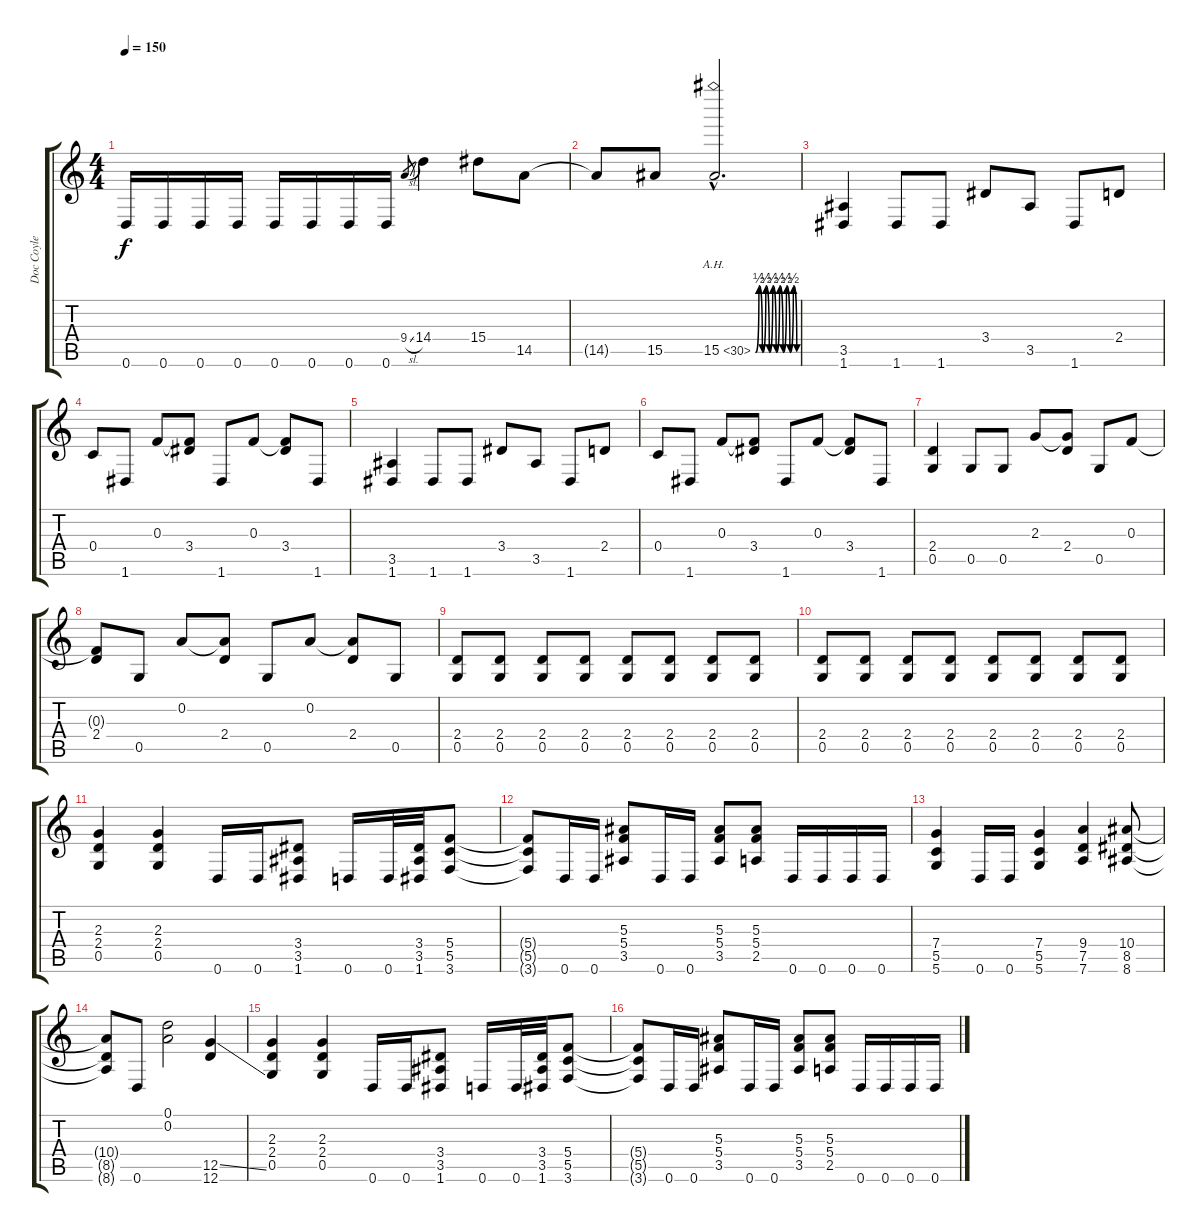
\track ("Doc Coyle" "Doc Coyle") {instrument distortionguitar}
\staff {score tabs}
\tuning (D4 A3 F3 C3 G2 D2) {hide}
\ts (4 4)
\tempo 150
\clef g2
\ks c
0.6.16{dy f} 0.6.16 0.6.16 0.6.16 0.6.16 0.6.16 0.6.16 0.6.16 9.4{sl}.8{gr} 14.4.4 15.4.8 14.5.8 |
14.5{t}.8 15.5.8 15.5{be (custom 0 0 5 2 10 0 15 2 20 0 25 2 30 0 35 2 40 0 45 2 50 0 55 2 60 0) ah 15 hac}.2{d} |
(3.5 1.6).4 1.6.8 1.6.8 3.4.8 3.5.8 1.6.8 2.4.8 |
0.4.8 1.6.8 0.3.8 (0.3{t} 3.4).8 1.6.8 0.3.8 (0.3{t} 3.4).8 1.6.8 |
(3.5 1.6).4 1.6.8 1.6.8 3.4.8 3.5.8 1.6.8 2.4.8 |
0.4.8 1.6.8 0.3.8 (0.3{t} 3.4).8 1.6.8 0.3.8 (0.3{t} 3.4).8 1.6.8 |
(2.4 0.5).4 0.5.8 0.5.8 2.3.8 (2.3{t} 2.4).8 0.5.8 0.3.8 |
(0.3{t} 2.4).8 0.5.8 0.2.8 (0.2{t} 2.4).8 0.5.8 0.2.8 (0.2{t} 2.4).8 0.5.8 |
(2.4 0.5).8 (2.4 0.5).8 (2.4 0.5).8 (2.4 0.5).8 (2.4 0.5).8 (2.4 0.5).8 (2.4 0.5).8 (2.4 0.5).8 |
(2.4 0.5).8 (2.4 0.5).8 (2.4 0.5).8 (2.4 0.5).8 (2.4 0.5).8 (2.4 0.5).8 (2.4 0.5).8 (2.4 0.5).8 |
(2.3 2.4 0.5).4 (2.3 2.4 0.5).4 0.6.16 0.6.16 (3.4 3.5 1.6).8 0.6.16 0.6.32 (3.4 3.5 1.6).32 (5.4 5.5 3.6).8 |
(5.4{t} 5.5{t} 3.6{t}).8 0.6.16 0.6.16 (5.3 5.4 3.5).8 0.6.16 0.6.16 (5.3 5.4 3.5).8 (5.3 5.4 2.5).8 0.6.16 0.6.16 0.6.16 0.6.16 |
(7.4 5.5 5.6).4 0.6.16 0.6.16 (7.4 5.5 5.6).4 (9.4 7.5 7.6).4 (10.4 8.5 8.6).8 |
(10.4{t} 8.5{t} 8.6{t}).8 0.6.8 (0.1 0.2).2 (12.5{ss} 12.6).4 |
(2.3 2.4 0.5).4 (2.3 2.4 0.5).4 0.6.16 0.6.16 (3.4 3.5 1.6).8 0.6.16 0.6.32 (3.4 3.5 1.6).32 (5.4 5.5 3.6).8 |
(5.4{t} 5.5{t} 3.6{t}).8 0.6.16 0.6.16 (5.3 5.4 3.5).8 0.6.16 0.6.16 (5.3 5.4 3.5).8 (5.3 5.4 2.5).8 0.6.16 0.6.16 0.6.16 0.6.16
